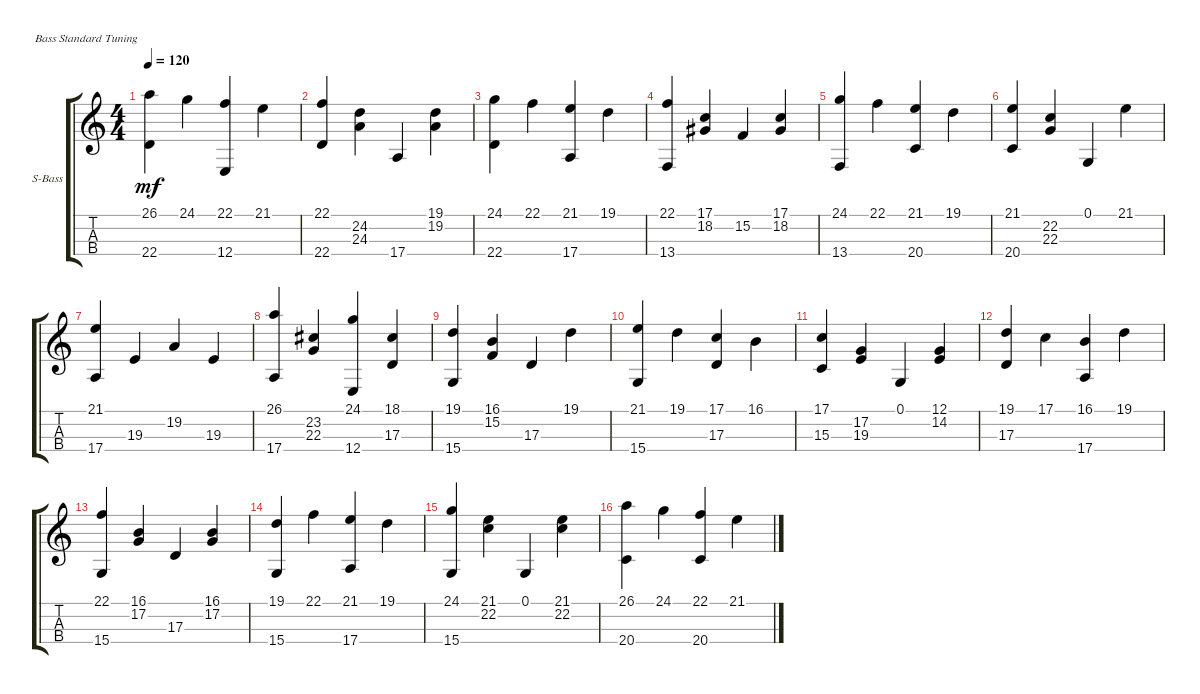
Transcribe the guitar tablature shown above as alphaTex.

\defaultSystemsLayout 4
\bracketExtendMode groupsimilarinstruments
\firstSystemTrackNameOrientation horizontal
\otherSystemsTrackNameOrientation horizontal
\track ("Synthesizer Bass" "S-Bass") {instrument synthbass1}
\staff {score tabs}
\tuning (G2 D2 A1 E1)
\ts (4 4)
\tempo 120
\clef g2
\ks c
(26.1 22.4).4{dy mf} 24.1.4 (22.1 12.4).4 21.1.4 |
(22.1 22.4).4 (24.2 24.3).4 17.4.4 (19.1 19.2).4 |
(24.1 22.4).4 22.1.4 (21.1 17.4).4 19.1.4 |
(22.1 13.4).4 (17.1 18.2).4 15.2.4 (17.1 18.2).4 |
(24.1 13.4).4 22.1.4 (21.1 20.4).4 19.1.4 |
(21.1 20.4).4 (22.2 22.3).4 0.1.4 21.1.4 |
(21.1 17.4).4 19.3.4 19.2.4 19.3.4 |
(26.1 17.4).4 (23.2 22.3).4 (24.1 12.4).4 (18.1 17.3).4 |
(19.1 15.4).4 (16.1 15.2).4 17.3.4 19.1.4 |
(21.1 15.4).4 19.1.4 (17.1 17.3).4 16.1.4 |
(15.3 17.1).4 (17.2 19.3).4 0.1.4 (12.1 14.2).4 |
\scale
0.333333 (19.1 17.3).4 17.1.4 (16.1 17.4).4 19.1.4 |
\scale
0.333333 (22.1 15.4).4 (16.1 17.2).4 17.3.4 (16.1 17.2).4 |
\scale
0.333333 (19.1 15.4).4 22.1.4 (21.1 17.4).4 19.1.4 |
\scale
0.333333 (24.1 15.4).4 (21.1 22.2).4 0.1.4 (21.1 22.2).4 |
\scale
0.333333 (26.1 20.4).4 24.1.4 (22.1 20.4).4 21.1.4
